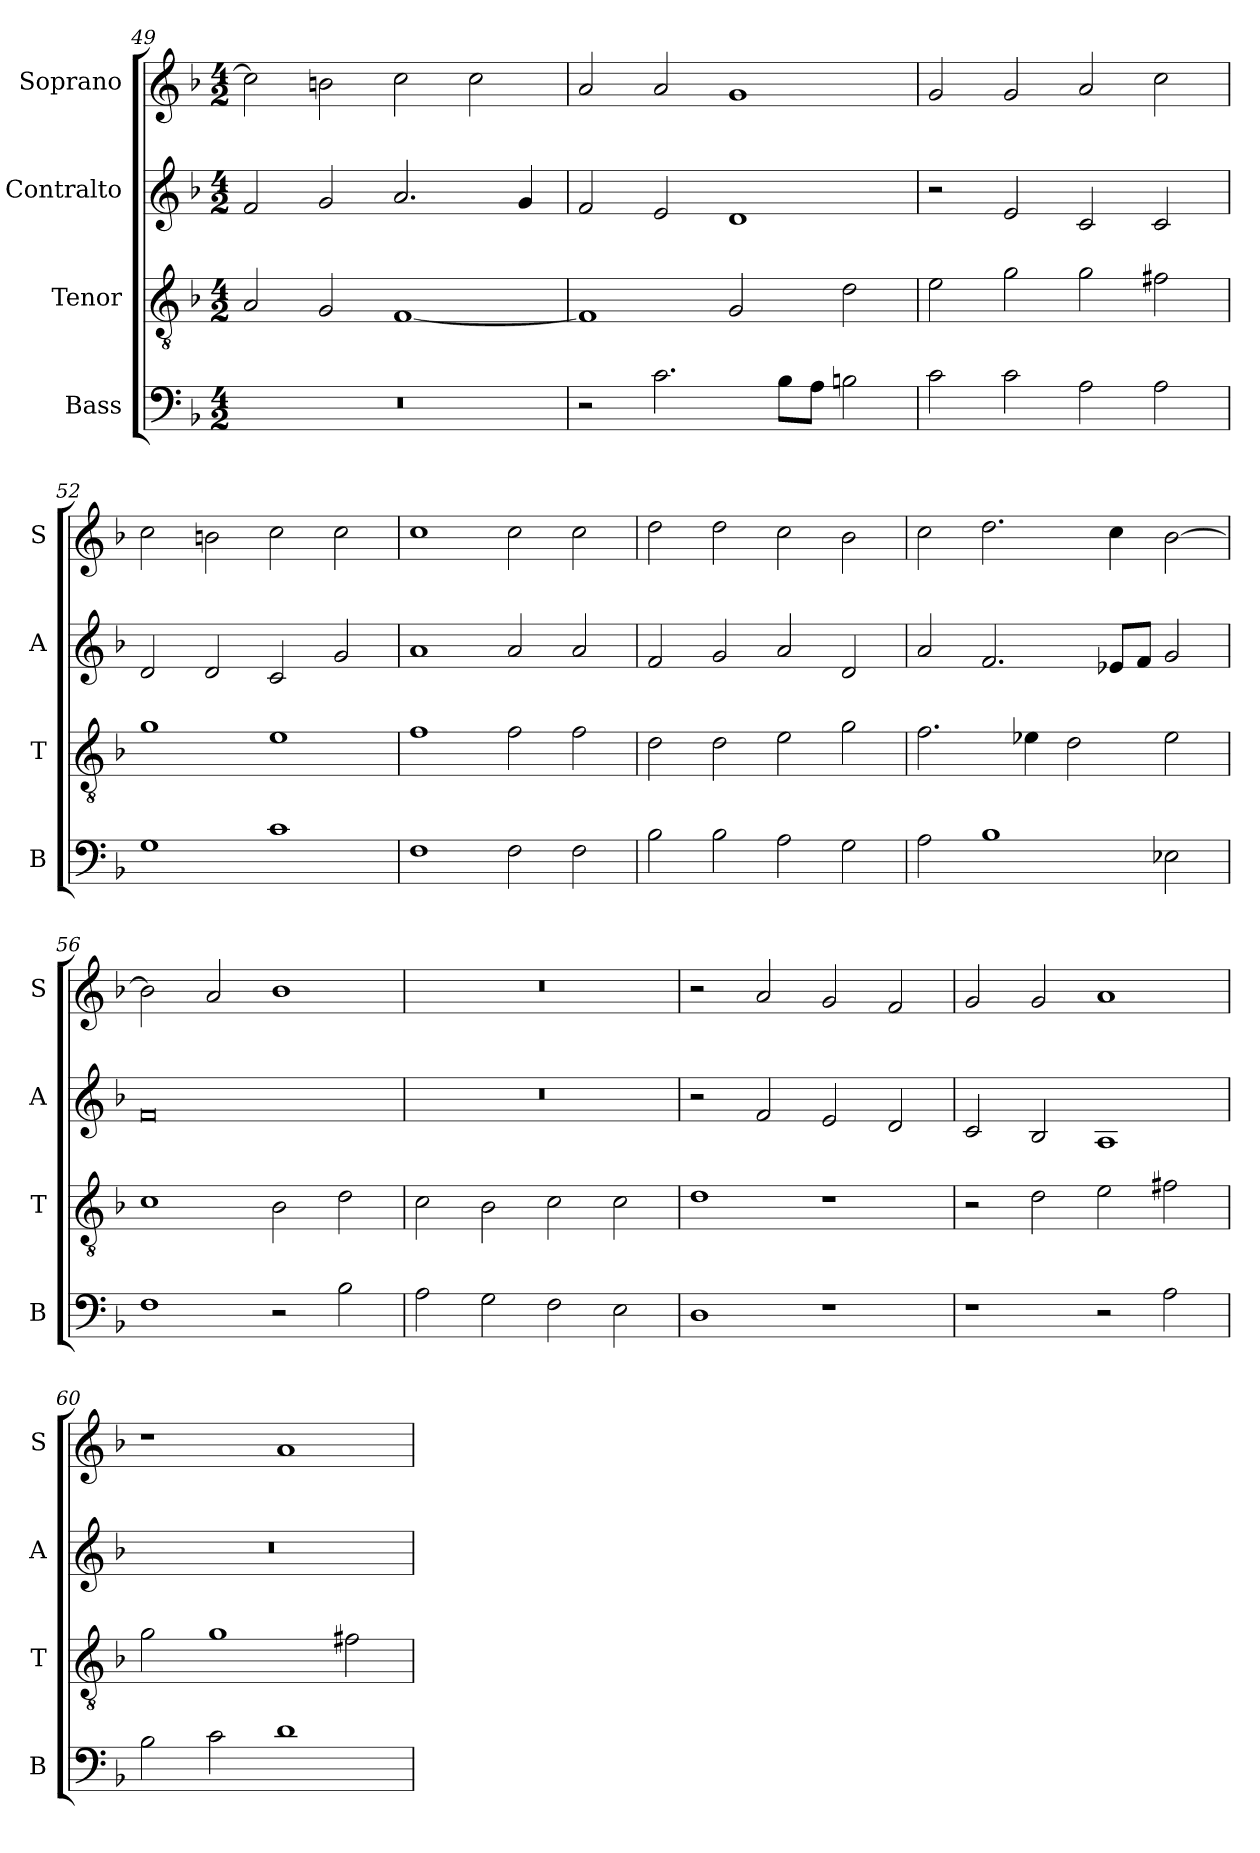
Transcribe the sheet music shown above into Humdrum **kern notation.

**kern	**kern	**kern	**kern
*part4	*part3	*part2	*part1
*staff4	*staff3	*staff2	*staff1
*I"Bass	*I"Tenor	*I"Contralto	*I"Soprano
*I'B	*I'T	*I'A	*I'S
*clefF4	*clefGv2	*clefG2	*clefG2
*k[b-]	*k[b-]	*k[b-]	*k[b-]
*F:ion	*F:ion	*F:ion	*F:ion
*M4/2	*M4/2	*M4/2	*M4/2
=49	=49	=49	=49
0r	2A	2f	2cc]
.	2G	2g	2bn
.	[1F	2.a	2cc
.	.	.	2cc
.	.	4g	.
=50	=50	=50	=50
2r	1F]	2f	2a
2.c	.	2e	2a
.	2G	1d	1g
8B-\L	.	.	.
8A\J	.	.	.
2Bn	2d	.	.
=51	=51	=51	=51
2c	2e	2r	2g
2c	2g	2e	2g
2A	2g	2c	2a
2A	2f#X	2c	2cc
=52	=52	=52	=52
1G	1g	2d	2cc
.	.	2d	2bn
1c	1e	2c	2cc
.	.	2g	2cc
=53	=53	=53	=53
1F	1f	1a	1cc
2F	2f	2a	2cc
2F	2f	2a	2cc
=54	=54	=54	=54
2B-	2d	2f	2dd
2B-	2d	2g	2dd
2A	2e	2a	2cc
2G	2g	2d	2b-
=55	=55	=55	=55
2A	2.f	2a	2cc
1B-	.	2.f	2.dd
.	4e-X	.	.
.	2d	.	.
.	.	8e-X/L	4cc
.	.	8f/J	.
2E-X	2e-	2g	[2b-
=56	=56	=56	=56
1F	1c	0f	2b-]
.	.	.	2a
2r	2B-	.	1b-
2B-	2d	.	.
=57	=57	=57	=57
2A	2c	0r	0r
2G	2B-	.	.
2F	2c	.	.
2E	2c	.	.
=58	=58	=58	=58
1D	1d	2r	2r
.	.	2f	2a
1r	1r	2e	2g
.	.	2d	2f
=59	=59	=59	=59
1r	2r	2c	2g
.	2d	2B-	2g
2r	2e	1A	1a
2A	2f#X	.	.
=60	=60	=60	=60
2B-	2g	0r	1r
2c	1g	.	.
1d	.	.	1a
.	2f#X	.	.
=	=	=	=
*-	*-	*-	*-
